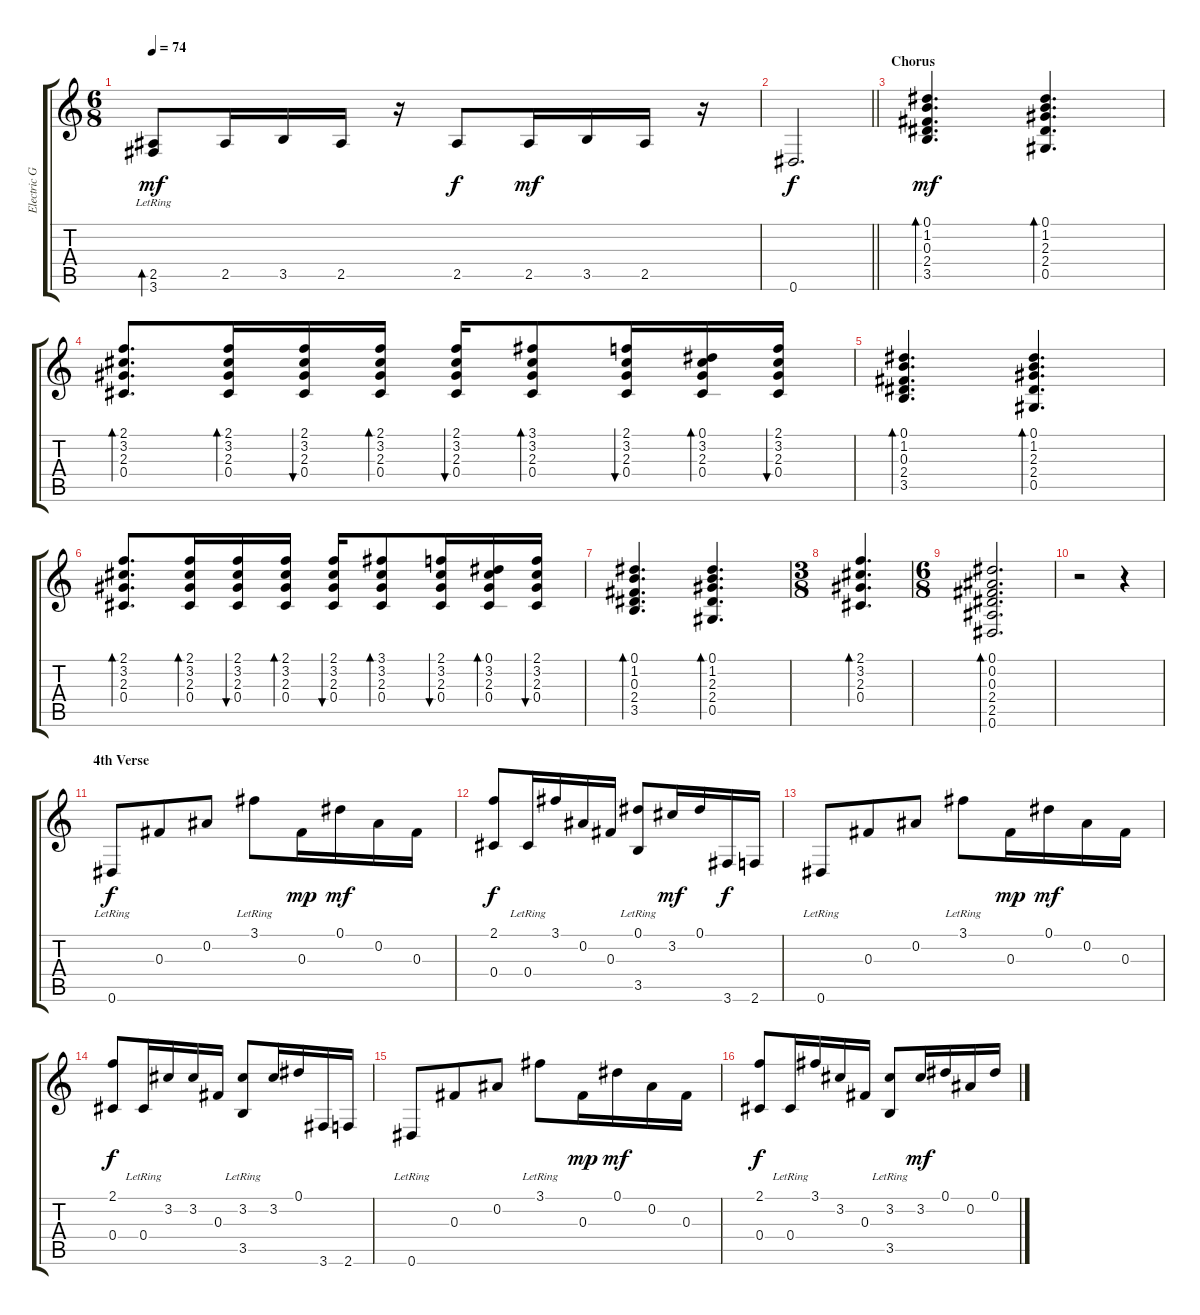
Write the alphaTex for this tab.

\track ("Electric Guitar (Kirk Hammett)" "Electric G") {instrument electricguitarclean}
\staff {score tabs}
\tuning (Eb4 Bb3 Gb3 Db3 Ab2 Eb2) {hide}
\ts (6 8)
\tempo 74
\clef g2
\ks c
(2.5 3.6{lr}).8{bd 120 dy mf} 2.5.16 3.5.16 2.5.16 r.16 2.5.8{dy f} 2.5.16{dy mf} 3.5.16 2.5.16 r.16 |
\barLineRight lightlight
0.6.2{d dy f} |
\section ("" "Chorus")
(0.1 1.2 0.3 2.4 3.5).4{d bd 30 dy mf} (0.1 1.2 2.3 2.4 0.5).4{d bd 30} |
(2.1 3.2 2.3 0.4).8{d bd 60} (2.1 3.2 2.3 0.4).16{bd 30} (2.1 3.2 2.3 0.4).16{bu 30} (2.1 3.2 2.3 0.4).16{bd 30} (2.1 3.2 2.3 0.4).16{bu 30} (3.1 3.2 2.3 0.4).8{bd 30} (2.1 3.2 2.3 0.4).16{bu 30} (0.1 3.2 2.3 0.4).16{bd 30} (2.1 3.2 2.3 0.4).16{bu 30} |
(0.1 1.2 0.3 2.4 3.5).4{d bd 30} (0.1 1.2 2.3 2.4 0.5).4{d bd 30} |
(2.1 3.2 2.3 0.4).8{d bd 60} (2.1 3.2 2.3 0.4).16{bd 30} (2.1 3.2 2.3 0.4).16{bu 30} (2.1 3.2 2.3 0.4).16{bd 30} (2.1 3.2 2.3 0.4).16{bu 30} (3.1 3.2 2.3 0.4).8{bd 30} (2.1 3.2 2.3 0.4).16{bu 30} (0.1 3.2 2.3 0.4).16{bd 30} (2.1 3.2 2.3 0.4).16{bu 30} |
(0.1 1.2 0.3 2.4 3.5).4{d bd 30} (0.1 1.2 2.3 2.4 0.5).4{d bd 30} |
\ts (3 8)
(2.1 3.2 2.3 0.4).4{d bd 60} |
\ts (6 8)
(0.1 0.2 0.3 2.4 2.5 0.6).2{d bd 60} |
r.2 r.4 |
\section ("" "4th Verse")
0.6{lr}.8{dy f} 0.3.8 0.2.8 3.1{lr}.8 0.3.16{dy mp} 0.1.16{dy mf} 0.2.16 0.3.16 |
(2.1 0.4).8{dy f} 0.4{lr}.16 3.1.16 0.2.16 0.3.16 (0.1 3.5{lr}).8 3.2.16{dy mf} 0.1.16 3.6.16{dy f} 2.6.16 |
0.6{lr}.8 0.3.8 0.2.8 3.1{lr}.8 0.3.16{dy mp} 0.1.16{dy mf} 0.2.16 0.3.16 |
(2.1 0.4).8{dy f} 0.4{lr}.16 3.2.16 3.2.16 0.3.16 (3.2 3.5{lr}).8 3.2.16 0.1.16 3.6.16 2.6.16 |
0.6{lr}.8 0.3.8 0.2.8 3.1{lr}.8 0.3.16{dy mp} 0.1.16{dy mf} 0.2.16 0.3.16 |
(2.1 0.4).8{dy f} 0.4{lr}.16 3.1.16 3.2.16 0.3.16 (3.2 3.5{lr}).8 3.2.16{dy mf} 0.1.16 0.2.16 0.1.16
